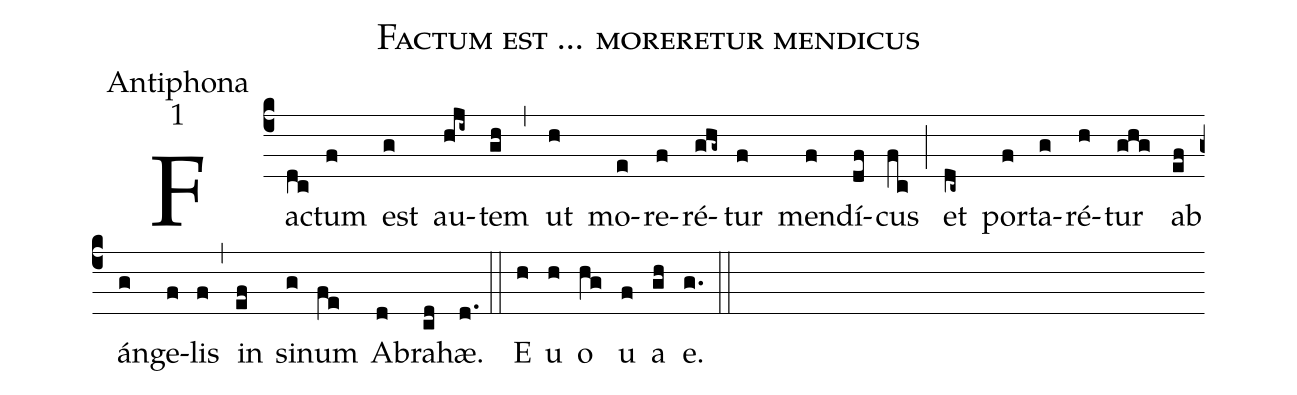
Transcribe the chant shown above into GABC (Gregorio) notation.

name:Factum est ... moreretur mendicus;
office-part:Antiphona;
mode:1;
%%
(c4)Fac(dc)tum(f) est(g) au(hji~)tem(gh) (,)ut(h) mo(e)re(f)ré(ghg~)tur(f) men(f)dí(df)cus(fc) (;)et(dc~) por(f)ta(g)ré(h)tur(ghg) ab(ef) án(g)ge(f)lis(f) (,)in(ef) si(g)num(fe) A(d)bra(cd)hæ.(d.) (::) E(h) u(h) o(hg) u(f) a(gh) e.(g.) (::)
